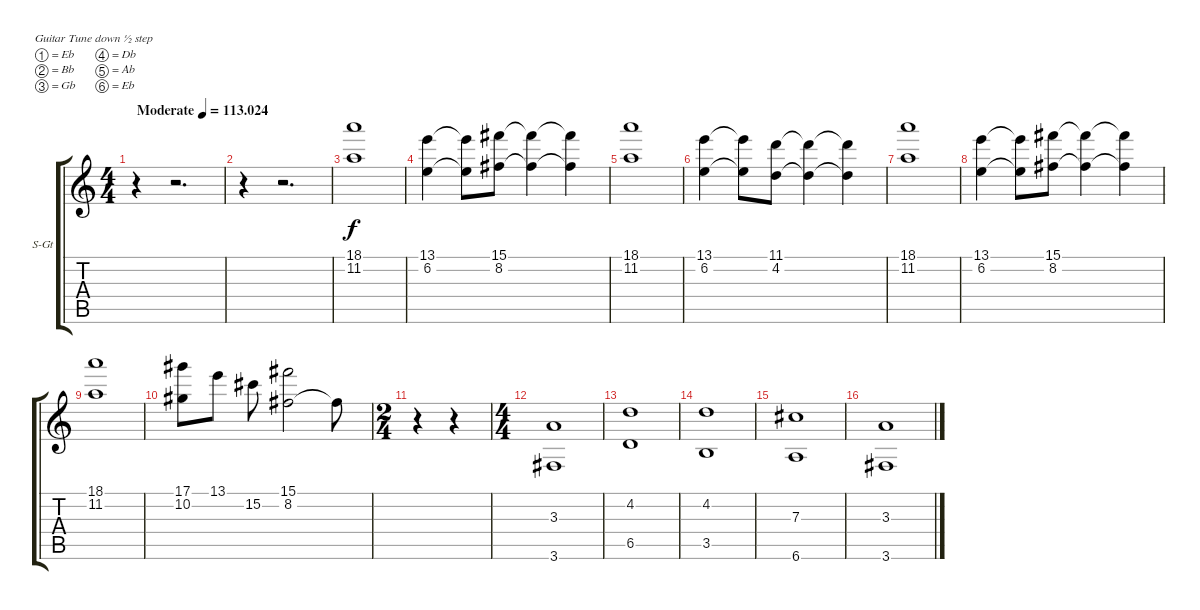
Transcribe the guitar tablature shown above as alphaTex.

\bracketExtendMode groupsimilarinstruments
\firstSystemTrackNameOrientation horizontal
\otherSystemsTrackNameOrientation horizontal
\track ("Клавишные (Иванов Д) 2" "S-Gt") {instrument stringensemble1}
\staff {score tabs}
\tuning (Eb4 Bb3 Gb3 Db3 Ab2 Eb2)
\displaytranspose 12
\ts (4 4)
\beaming (8 2 2 2 2)
\tempo (113.024 "Moderate")
\clef g2
\ks c
r.4{dy f instrument stringensemble1} r.2{d} |
r.4 r.2{d} |
(18.1 11.2).1 |
(13.1 6.2).4 (13.1{t} 6.2{t}).8 (15.1 8.2).8 (15.1{t} 8.2{t}).4 (15.1{t} 8.2{t}).4 |
(18.1 11.2).1 |
(13.1 6.2).4 (13.1{t} 6.2{t}).8 (11.1 4.2).8 (11.1{t} 4.2{t}).4 (11.1{t} 4.2{t}).4 |
(18.1 11.2).1 |
(13.1 6.2).4 (13.1{t} 6.2{t}).8 (15.1 8.2).8 (15.1{t} 8.2{t}).4 (15.1{t} 8.2{t}).4 |
(18.1 11.2).1 |
(17.1 10.2).8 13.1.8 15.2.8 (15.1 8.2).2 8.2{t}.8 |
\ts (2 4)
\beaming (8 2 2)
r.4 r.4 |
\ts (4 4)
\beaming (8 2 2 2 2)
(3.3 3.6).1 |
(4.2 6.5).1 |
(4.2 3.5).1 |
(7.3 6.6).1 |
(3.3 3.6).1
